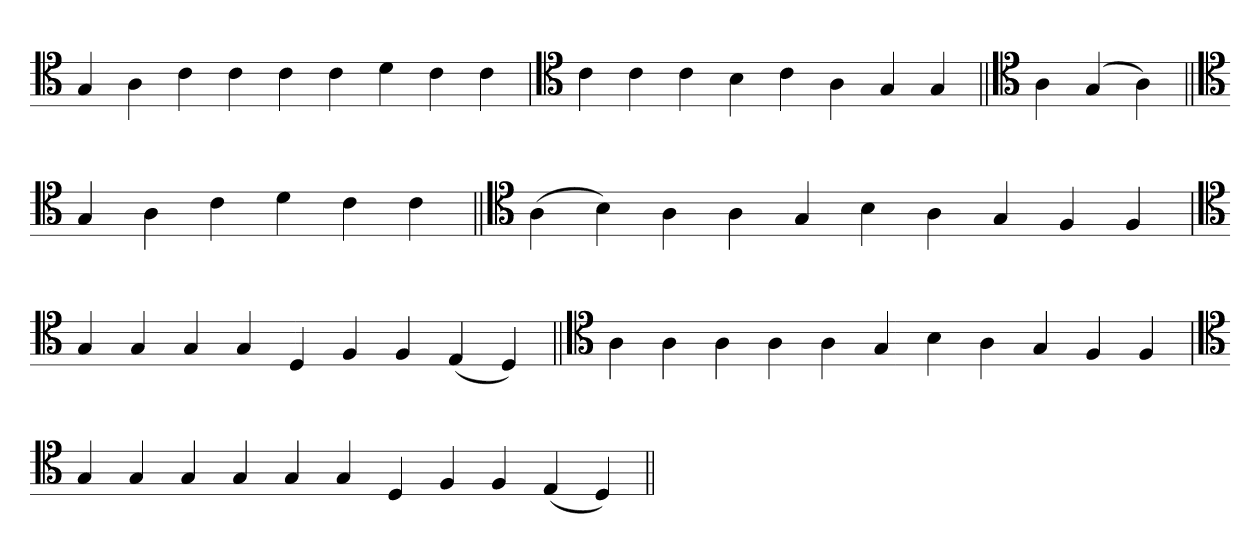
**kern
*part1
*staff1
*clefC4
=
4G
4A
4c
4c
4c
4c
4d
4c
4c
=
*clefC4
4c
4c
4c
4B
4c
4A
4G
4G
=||
*clefC4
4A
(4G
4A)
=||
*clefC4
4G
4A
4c
4d
4c
4c
=||
*clefC4
(4A
4B)
4A
4A
4G
4B
4A
4G
4F
4F
=
*clefC4
4G
4G
4G
4G
4D
4F
4F
(4E
4D)
=||
*clefC4
4A
4A
4A
4A
4A
4G
4B
4A
4G
4F
4F
=
*clefC4
4G
4G
4G
4G
4G
4G
4D
4F
4F
(4E
4D)
=||
*-
